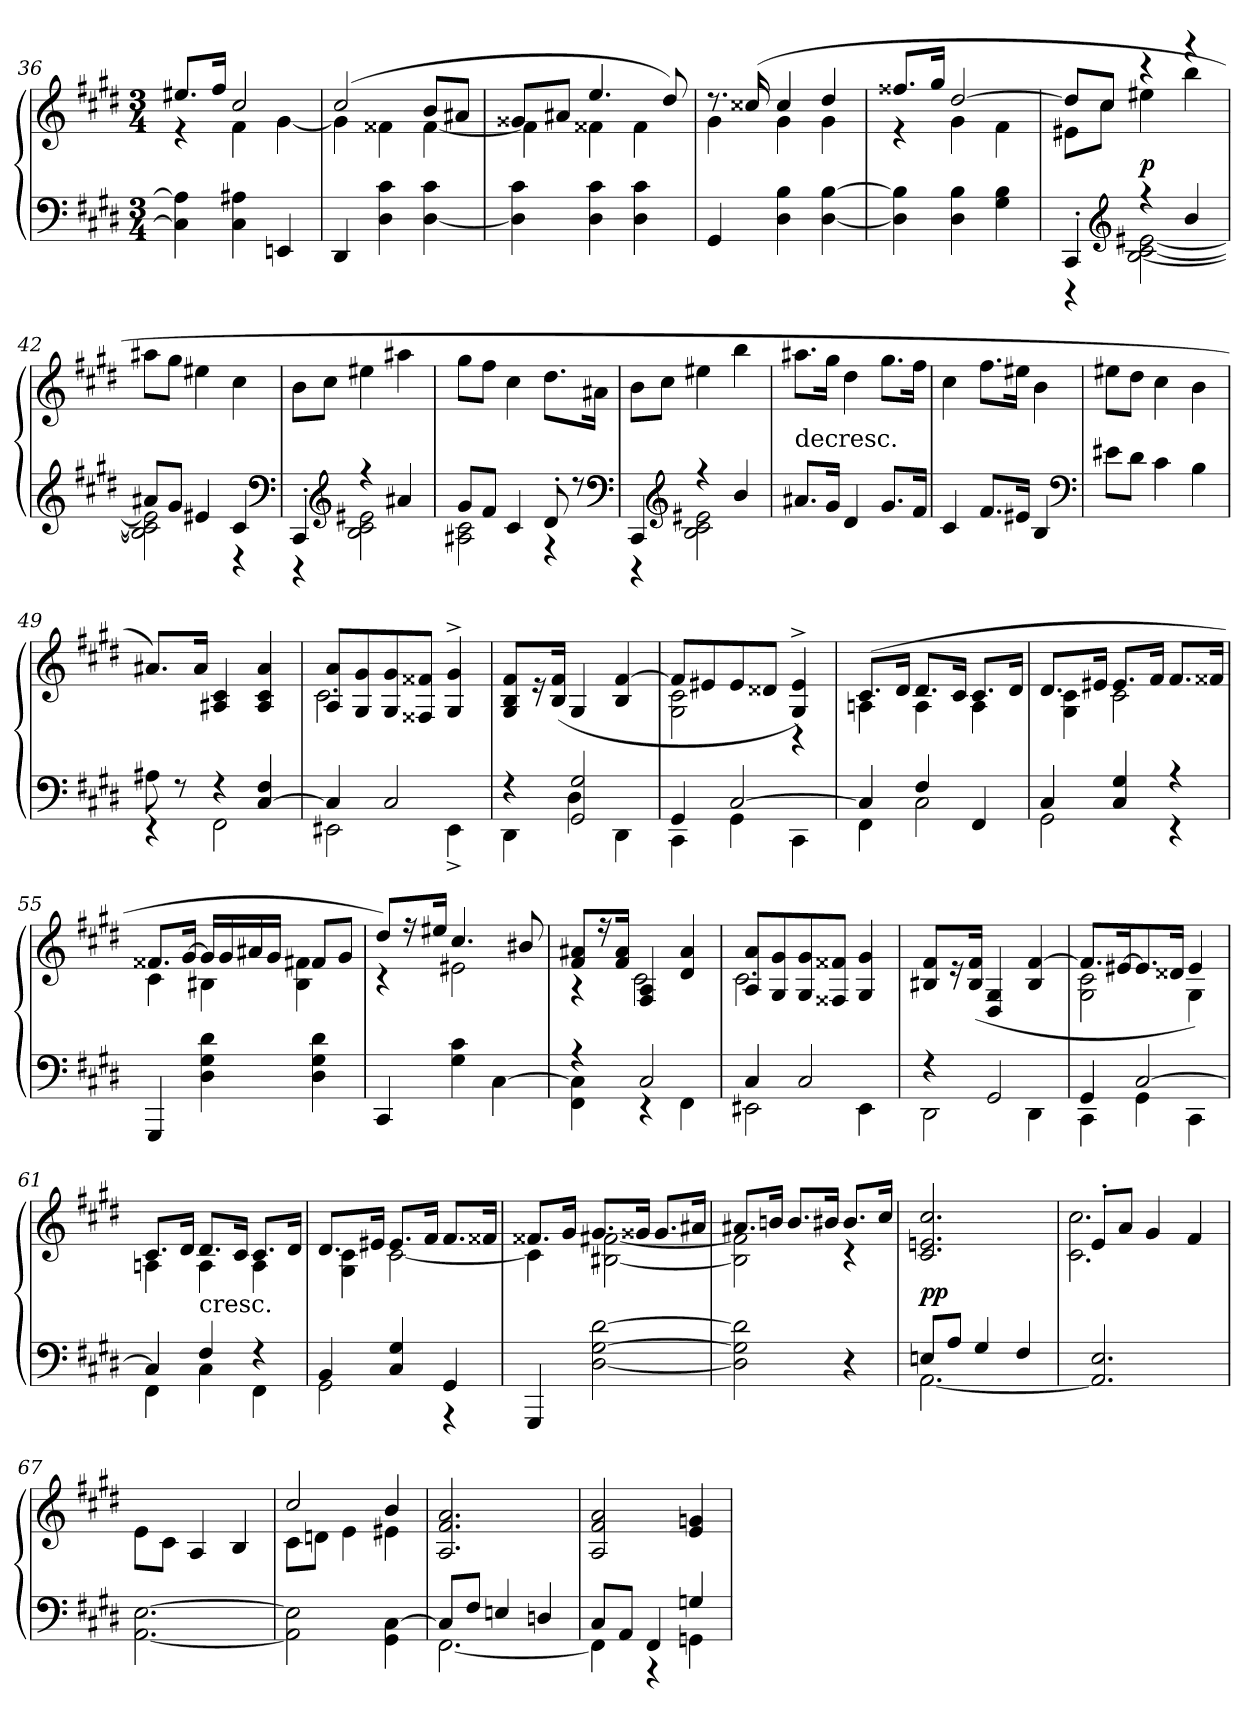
**kern	**kern	**dynam
*part1	*part1	*part1
*staff2	*staff1	*staff1/2
*clefF4	*clefG2	*
*k[f#c#g#d#]	*k[f#c#g#d#]	*
*c#:	*c#:	*
*M3/4	*M3/4	*
=36	=36	=36
*	*^	*
4C#]\ 4A#]\	8.ee#X/L	4r	.
.	16ff#/Jk	.	.
4C#\ 4A#X\	2cc#/	4f#\	.
4EEn/	.	[4g#\	.
=37	=37	=37	=37
4DD#/	(2cc#/	4g#\]	.
4D#\ 4c#\	.	4f##X\	.
[4D#\ 4c#\	8b/L	[4f##\	.
.	8a#X/J	.	.
=38	=38	=38	=38
4D#]\ 4c#\	8g##X/L	4f##\]	.
.	8a#X/J	.	.
4D#\ 4c#\	4.ee/	4f##X\	.
4D#\ 4c#\	.	4f##\	.
.	8dd#/)	.	.
=39	=39	=39	=39
4GG#/	8.r	4g#\	.
.	(16cc##X/	.	.
4D#\ 4B\	4cc##/	4g#\	.
[4D#\ [4B\	4dd#/	4g#\	.
=40	=40	=40	=40
4D#]\ 4B]\	8.ff##X/L	4r	.
.	16gg#/Jk	.	.
4D#\ 4B\	[2dd#/	4g#\	.
4G#\ 4B\	.	4f#\	.
=41	=41	=41	=41
*^	*	*	*
4CC#'/	4r	8dd#/L]	8e#X\L	.
.	.	8cc#/J	8cc#\J	.
*clefG2	*	*	*	*
4r	[2B\ [2c#\ [2e#X\	4r	4ee#X\	p
4b/	.	4r	4bb\	.
*	*	*v	*v	*
=42	=42	=42	=42
8a#X/L	2B]\ 2c#]\ 2e#]\	8aa#X\L	.
8g#/J	.	8gg#\J	.
4e#X/	.	4ee#X\	.
4c#/	4r	4cc#\	.
*clefF4	*	*	*
=43	=43	=43	=43
4CC#'/	4r	8b\L	.
.	.	8cc#\J	.
*clefG2	*	*	*
4r	2B\ 2c#\ 2e#X\	4ee#X\	.
4a#X/	.	4aa#X\	.
=44	=44	=44	=44
8g#/L	2A#X\ 2c#\	8gg#\L	.
8f#/J	.	8ff#\J	.
4c#/	.	4cc#\	.
8d#'/	4r	8.dd#\L	.
8r	.	.	.
.	.	16a#X\Jk	.
*clefF4	*	*	*
=45	=45	=45	=45
4CC#/	4r	8b\L	.
.	.	8cc#\J	.
*clefG2	*	*	*
4r	2B\ 2c#\ 2e#X\	4ee#X\	.
4b/	.	4bb\	.
*v	*v	*	*
=46	=46	=46
!	!LO:TX:c:t=decresc.	!
8.a#X/L	8.aa#X\L	.
16g#/Jk	16gg#\Jk	.
4d#/	4dd#\	.
8.g#/L	8.gg#\L	.
16f#/Jk	16ff#\Jk	.
=47	=47	=47
4c#/	4cc#\	.
8.f#/L	8.ff#\L	.
16e#X/Jk	16ee#X\Jk	.
4B/	4b\	.
*clefF4	*	*
=48	=48	=48
8e#X\L	8ee#X\L	.
8d#\J	8dd#\J	.
4c#\	4cc#\	.
4B\	4b\	.
=49	=49	=49
*^	*	*
8A#X\	4r	8.a#X/L)	.
8r	.	.	.
.	.	16a#/Jk	.
4r	2FF#\	4A#X/ 4c#/	.
[4C#/ 4F#/	.	4A#/ 4c#/ 4a#/	.
=50	=50	=50	=50
*	*	*^	*
4C#/]	2EE#X\	8A/ 8a/L	2.c#\	.
.	.	8G#/ 8g#/	.	.
2C#/	.	8G#/ 8g#/	.	.
.	.	8F##X/ 8f##X/J	.	.
.	4EE#^\	4G#^/ 4g#^/	.	.
*	*	*v	*v	*
=51	=51	=51	=51
4r	4DD#\	8G#/ 8B/ 8f#/L	.
.	.	16r	.
.	.	(16B/ 16f#/Jk	.
2GG#/ 2G#/	4D#\	4G#/	.
.	4DD#\	4B/ [4f#/	.
=52	=52	=52	=52
*	*	*^	*
4GG#/	4CC#\	8f#/L]	2G#\ 2c#\	.
.	.	8e#X/	.	.
[2C#/	4GG#\	8e#/	.	.
.	.	8d##X/J	.	.
.	4CC#\	4G#^/ 4e#^/)	4r	.
=53	=53	=53	=53	=53
4C#/]	4FF#\	(8.c#/L	4An\	.
.	.	16d#/Jk	.	.
4F#/	2C#\	8.d#/L	4A\	.
.	.	16c#/Jk	.	.
4FF#/	.	8.c#/L	4A\	.
.	.	16d#/Jk	.	.
=54	=54	=54	=54	=54
4C#/	2GG#\	8.d#/L	4G#\ 4c#\	.
.	.	16e#X/Jk	.	.
4C#/ 4G#/	.	8.e#/L	2c#\	.
.	.	16f#/Jk	.	.
4r	4r	8.f#/L	.	.
.	.	16f##X/Jk	.	.
*v	*v	*	*	*
=55	=55	=55	=55
4GGG#/	8.f##X/L	4c#\	.
.	[16g#/Jk	.	.
4D#\ 4G#\ 4d#\	16g#/LL]	4B#X\	.
.	16g#/	.	.
.	16a#X/	.	.
.	16g#/JJ	.	.
4D#\ 4G#\ 4d#\	8f##/L	4B#\ 4f#X\	.
.	8g#/J	.	.
=56	=56	=56	=56
4CC#/	8dd#/L)	4r	.
.	16r	.	.
.	16ee#X/Jk	.	.
4G#\ 4c#\	4.cc#/	2e#X\	.
[4C#\	.	.	.
.	8b#X/	.	.
=57	=57	=57	=57
*^	*	*	*
4r	4FF#\ 4C#]\	8f#/ 8a#X/L	4r	.
.	.	16r	.	.
.	.	16f#/ 16a#/Jk	.	.
2C#/	4r	4F#/ 4A/	2c#\	.
.	4FF#\	4d#/ 4a#/	.	.
=58	=58	=58	=58	=58
4C#/	2EE#X\	8A/ 8a/L	2.c#\	.
.	.	8G#/ 8g#/	.	.
2C#/	.	8G#/ 8g#/	.	.
.	.	8F##X/ 8f##X/J	.	.
.	4EE#\	4G#/ 4g#/	.	.
*	*	*v	*v	*
=59	=59	=59	=59
4r	2DD#\	8B#X/ 8f#/L	.
.	.	16r	.
.	.	(16B#/ 16f#/Jk	.
2GG#/	.	4D#/ 4G#/	.
.	4DD#\	4B#/ [4f#/	.
=60	=60	=60	=60
*	*	*^	*
4GG#/	4CC#\	8.f#/L]	2G#\ 2c#\	.
.	.	[16e#X/K	.	.
[2C#/	4GG#\	8.e#/]	.	.
.	.	16d##X/Jk	.	.
.	4CC#\	4e#/)	4G#\	.
=61	=61	=61	=61	=61
4C#/]	4FF#\	8.c#/L	4An\	.
.	.	16d#/Jk	.	.
!	!	!LO:TX:c:t=cresc.	!	!
4F#/	4C#\	8.d#/L	4A\	.
.	.	16c#/Jk	.	.
4r	4FF#\	8.c#/L	4A\	.
.	.	16d#/Jk	.	.
=62	=62	=62	=62	=62
4BB/	2GG#\	8.d#/L	4G#\ 4c#\	.
.	.	16e#X/Jk	.	.
4C#/ 4G#/	.	8.e#/L	[2c#\	.
.	.	16f#/Jk	.	.
4GG#/	4r	8.f#/L	.	.
.	.	16f##X/Jk	.	.
*v	*v	*	*	*
=63	=63	=63	=63
4GGG#/	8.f##X/L	4c#\]	.
.	16g#/Jk	.	.
[2D#\ [2G#\ [2d#\	8.g#/L	[2B#X\ [2f#X\	.
.	16g##X/Jk	.	.
.	8.g##/L	.	.
.	16a#X/Jk	.	.
=64	=64	=64	=64
2D#]\ 2G#]\ 2d#]\	8.a#X/L	2B#]\ 2f#]\	.
.	16bn/Jk	.	.
.	8.b/L	.	.
.	16b#X/Jk	.	.
4r	8.b#/L	4r	.
.	16cc#/Jk	.	.
*	*v	*v	*
=65	=65	=65
*^	*	*
8En/L	[2.AA\	2.c#/ 2.en/ 2.cc#/	pp
8A/J	.	.	.
4G#/	.	.	.
4F#/	.	.	.
*v	*v	*	*
=66	=66	=66
*	*^	*
2.AA]/ 2.E/	8e'/L	2.c#\ 2.cc#\	.
.	8a/J	.	.
.	4g#/	.	.
.	4f#/	.	.
*	*v	*v	*
=67	=67	=67
[2.AA\ [2.E\	8e\L	.
.	8c#\J	.
.	4A/	.
.	4B/	.
=68	=68	=68
*	*^	*
2AA]\ 2E]\	2cc#/	8c#\L	.
.	.	8dn\J	.
.	.	4e\	.
4GG#\ [4C#\	4b/	4e#X\	.
*	*v	*v	*
=69	=69	=69
*^	*	*
8C#/L]	[2.FF#\	2.A/ 2.f#/ 2.a/	.
8F#/J	.	.	.
4En/	.	.	.
4Dn/	.	.	.
=70	=70	=70	=70
8C#/L	4FF#\]	2A/ 2f#/ 2a/	.
8AA/J	.	.	.
4FF#/	4r	.	.
4Gn/	4GGn\	4e/ 4gn/	.
*v	*v	*	*
=	=	=
*-	*-	*-
